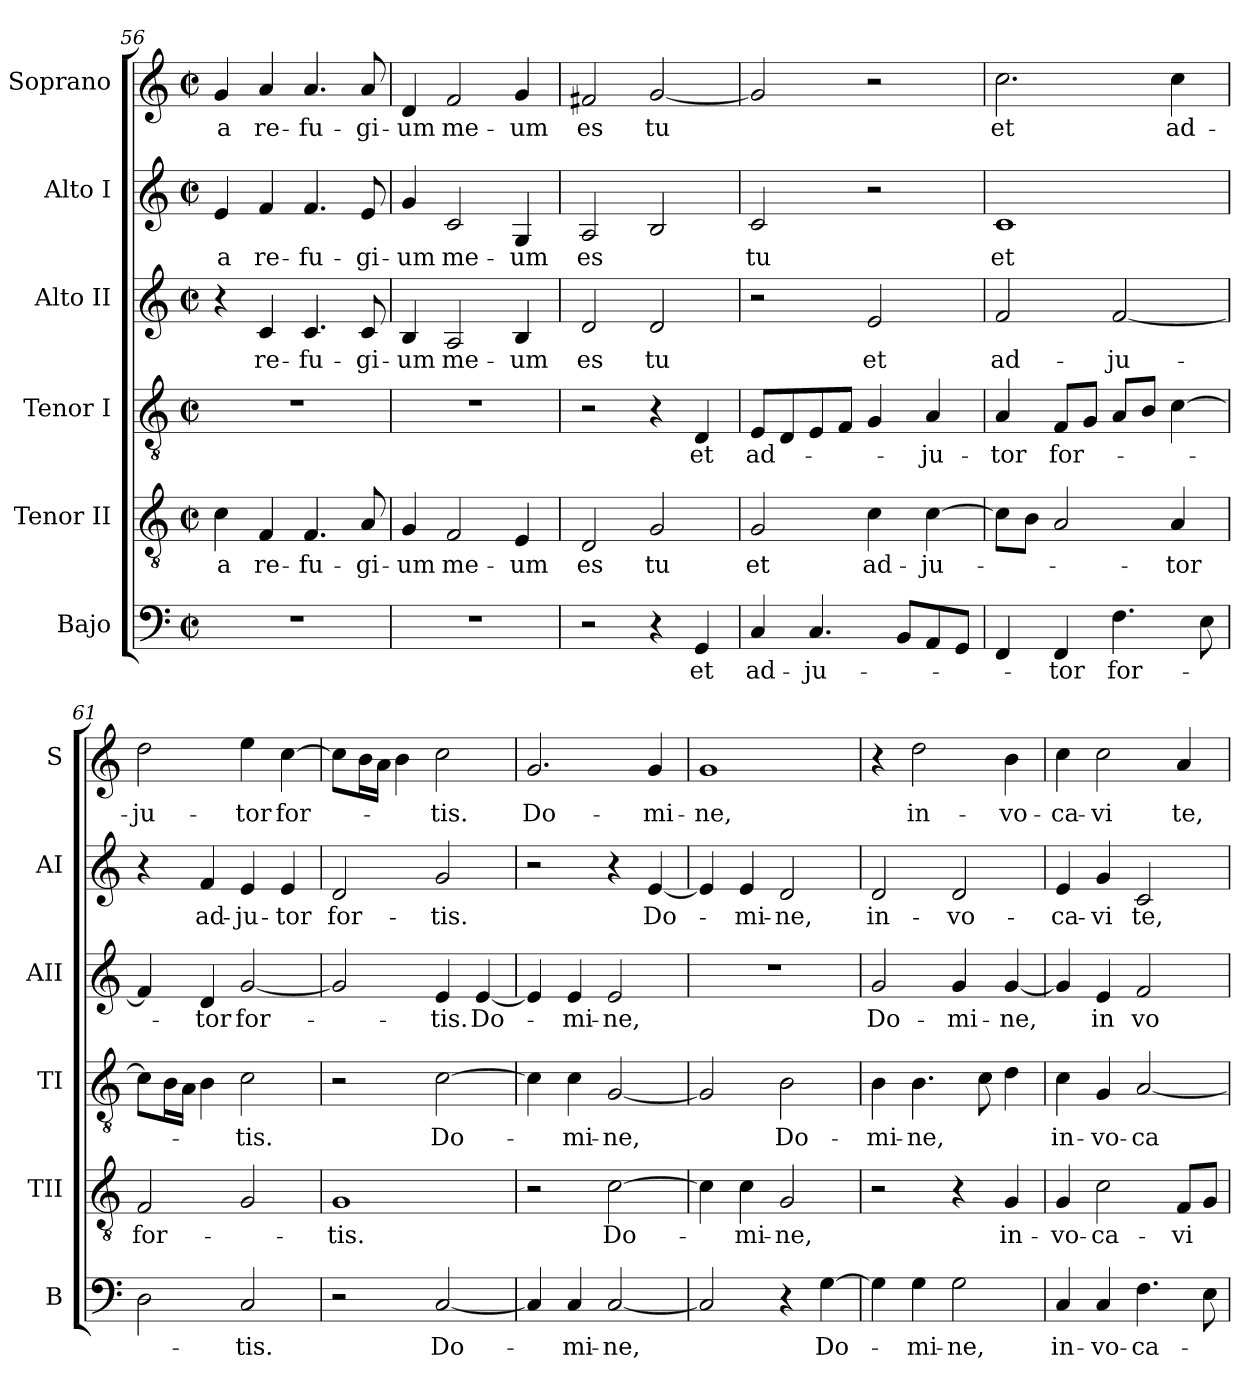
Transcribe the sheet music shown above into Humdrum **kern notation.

**kern	**text	**kern	**text	**kern	**text	**kern	**text	**kern	**text	**kern	**text
*part6	*part6	*part5	*part5	*part4	*part4	*part3	*part3	*part2	*part2	*part1	*part1
*staff6	*staff6	*staff5	*staff5	*staff4	*staff4	*staff3	*staff3	*staff2	*staff2	*staff1	*staff1
*I"Bajo	*	*I"Tenor II	*	*I"Tenor I	*	*I"Alto II	*	*I"Alto I	*	*I"Soprano	*
*I'B	*	*I'TII	*	*I'TI	*	*I'AII	*	*I'AI	*	*I'S	*
*clefF4	*	*clefGv2	*	*clefGv2	*	*clefG2	*	*clefG2	*	*clefG2	*
*k[]	*	*k[]	*	*k[]	*	*k[]	*	*k[]	*	*k[]	*
*C:	*	*C:	*	*C:	*	*C:	*	*C:	*	*C:	*
*M2/2	*	*M2/2	*	*M2/2	*	*M2/2	*	*M2/2	*	*M2/2	*
*met(c|)	*	*met(c|)	*	*met(c|)	*	*met(c|)	*	*met(c|)	*	*met(c|)	*
=56	=56	=56	=56	=56	=56	=56	=56	=56	=56	=56	=56
!	!	!	!LO:LY:b	!	!	!	!	!	!LO:LY:b	!	!LO:LY:b
1r	.	4c\	-a	1r	.	4r	.	4e/	-a	4g/	-a
!	!	!	!LO:LY:b	!	!	!	!LO:LY:b	!	!LO:LY:b	!	!LO:LY:b
.	.	4F/	re-	.	.	4c/	re-	4f/	re-	4a/	re-
!	!	!	!LO:LY:b	!	!	!	!LO:LY:b	!	!LO:LY:b	!	!LO:LY:b
.	.	4.F/	-fu-	.	.	4.c/	-fu-	4.f/	-fu-	4.a/	-fu-
!	!	!	!LO:LY:b	!	!	!	!LO:LY:b	!	!LO:LY:b	!	!LO:LY:b
.	.	8A/	-gi-	.	.	8c/	-gi-	8e/	-gi-	8a/	-gi-
=57	=57	=57	=57	=57	=57	=57	=57	=57	=57	=57	=57
!	!	!	!LO:LY:b	!	!	!	!LO:LY:b	!	!LO:LY:b	!	!LO:LY:b
1r	.	4G/	-um	1r	.	4B/	-um	4g/	-um	4d/	-um
!	!	!	!LO:LY:b	!	!	!	!LO:LY:b	!	!LO:LY:b	!	!LO:LY:b
.	.	2F/	me-	.	.	2A/	me-	2c/	me-	2f/	me-
!	!	!	!LO:LY:b	!	!	!	!LO:LY:b	!	!LO:LY:b	!	!LO:LY:b
.	.	4E/	-um	.	.	4B/	-um	4G/	-um	4g/	-um
!!LO:PB:g=z
=58	=58	=58	=58	=58	=58	=58	=58	=58	=58	=58	=58
!	!	!	!LO:LY:b	!	!	!	!LO:LY:b	!	!LO:LY:b	!	!LO:LY:b
2r	.	2D/	es	2r	.	2d/	es	2A/	es	2f#X/	es
!	!	!	!LO:LY:b	!	!	!	!LO:LY:b	!	!	!	!LO:LY:b
4r	.	2G/	tu	4r	.	2d/	tu	2B/	.	[2g/	tu
!	!LO:LY:b	!	!	!	!LO:LY:b	!	!	!	!	!	!
4GG/	et	.	.	4D/	et	.	.	.	.	.	.
=59	=59	=59	=59	=59	=59	=59	=59	=59	=59	=59	=59
!	!LO:LY:b	!	!LO:LY:b	!	!LO:LY:b	!	!	!	!LO:LY:b	!	!
4C/	ad-	2G/	et	8E/L	ad-	2r	.	2c/	tu	2g/]	.
.	.	.	.	8D/	.	.	.	.	.	.	.
!	!LO:LY:b	!	!	!	!	!	!	!	!	!	!
4.C/	-ju-	.	.	8E/	.	.	.	.	.	.	.
.	.	.	.	8F/J	.	.	.	.	.	.	.
!	!	!	!LO:LY:b	!	!	!	!LO:LY:b	!	!	!	!
.	.	4c\	ad-	4G/	.	2e/	et	2r	.	2r	.
8BB/L	.	.	.	.	.	.	.	.	.	.	.
!	!	!	!LO:LY:b	!	!LO:LY:b	!	!	!	!	!	!
8AA/	.	[4c\	-ju-	4A/	-ju-	.	.	.	.	.	.
8GG/J	.	.	.	.	.	.	.	.	.	.	.
=60	=60	=60	=60	=60	=60	=60	=60	=60	=60	=60	=60
!	!	!	!	!	!LO:LY:b	!	!LO:LY:b	!	!LO:LY:b	!	!LO:LY:b
4FF/	.	8c\L]	.	4A/	-tor	2f/	ad-	1c	et	2.cc\	et
.	.	8B\J	.	.	.	.	.	.	.	.	.
!	!LO:LY:b	!	!	!	!LO:LY:b	!	!	!	!	!	!
4FF/	-tor	2A/	.	8F/L	for-	.	.	.	.	.	.
.	.	.	.	8G/J	.	.	.	.	.	.	.
!	!LO:LY:b	!	!	!	!	!	!LO:LY:b	!	!	!	!
4.F\	for-	.	.	8A/L	.	[2f/	-ju-	.	.	.	.
.	.	.	.	8B/J	.	.	.	.	.	.	.
!	!	!	!LO:LY:b	!	!	!	!	!	!	!	!LO:LY:b
.	.	4A/	-tor	[4c\	.	.	.	.	.	4cc\	ad-
8E\	.	.	.	.	.	.	.	.	.	.	.
=61	=61	=61	=61	=61	=61	=61	=61	=61	=61	=61	=61
!	!	!	!LO:LY:b	!	!	!	!	!	!	!	!LO:LY:b
2D\	.	2F/	for-	8c\L]	.	4f/]	.	4r	.	2dd\	-ju-
.	.	.	.	16B\L	.	.	.	.	.	.	.
.	.	.	.	16A\JJ	.	.	.	.	.	.	.
!	!	!	!	!	!	!	!LO:LY:b	!	!LO:LY:b	!	!
.	.	.	.	4B\	.	4d/	-tor	4f/	ad-	.	.
!	!LO:LY:b	!	!	!	!LO:LY:b	!	!LO:LY:b	!	!LO:LY:b	!	!LO:LY:b
2C/	-tis.	2G/	.	2c\	-tis.	[2g/	for-	4e/	-ju-	4ee\	-tor
!	!	!	!	!	!	!	!	!	!LO:LY:b	!	!LO:LY:b
.	.	.	.	.	.	.	.	4e/	-tor	[4cc\	for-
=62	=62	=62	=62	=62	=62	=62	=62	=62	=62	=62	=62
!	!	!	!LO:LY:b	!	!	!	!	!	!LO:LY:b	!	!
2r	.	1G	-tis.	2r	.	2g/]	.	2d/	for-	8cc\L]	.
.	.	.	.	.	.	.	.	.	.	16b\L	.
.	.	.	.	.	.	.	.	.	.	16a\JJ	.
.	.	.	.	.	.	.	.	.	.	4b\	.
!	!LO:LY:b	!	!	!	!LO:LY:b	!	!LO:LY:b	!	!LO:LY:b	!	!LO:LY:b
[2C/	Do-	.	.	[2c\	Do-	4e/	-tis.	2g/	-tis.	2cc\	-tis.
!	!	!	!	!	!	!	!LO:LY:b	!	!	!	!
.	.	.	.	.	.	[4e/	Do-	.	.	.	.
=63	=63	=63	=63	=63	=63	=63	=63	=63	=63	=63	=63
!	!	!	!	!	!	!	!	!	!	!	!LO:LY:b
4C/]	.	2r	.	4c\]	.	4e/]	.	2r	.	2.g/	Do-
!	!LO:LY:b	!	!	!	!LO:LY:b	!	!LO:LY:b	!	!	!	!
4C/	-mi-	.	.	4c\	-mi-	4e/	-mi-	.	.	.	.
!	!LO:LY:b	!	!LO:LY:b	!	!LO:LY:b	!	!LO:LY:b	!	!	!	!
[2C/	-ne,	[2c\	Do-	[2G/	-ne,	2e/	-ne,	4r	.	.	.
!	!	!	!	!	!	!	!	!	!LO:LY:b	!	!LO:LY:b
.	.	.	.	.	.	.	.	[4e/	Do-	4g/	-mi-
=64	=64	=64	=64	=64	=64	=64	=64	=64	=64	=64	=64
!	!	!	!	!	!	!	!	!	!	!	!LO:LY:b
2C/]	.	4c\]	.	2G/]	.	1r	.	4e/]	.	1g	-ne,
!	!	!	!LO:LY:b	!	!	!	!	!	!LO:LY:b	!	!
.	.	4c\	-mi-	.	.	.	.	4e/	-mi-	.	.
!	!	!	!LO:LY:b	!	!LO:LY:b	!	!	!	!LO:LY:b	!	!
4r	.	2G/	-ne,	2B\	Do-	.	.	2d/	-ne,	.	.
!	!LO:LY:b	!	!	!	!	!	!	!	!	!	!
[4G\	Do-	.	.	.	.	.	.	.	.	.	.
!!LO:LB:g=z
=65	=65	=65	=65	=65	=65	=65	=65	=65	=65	=65	=65
!	!	!	!	!	!LO:LY:b	!	!LO:LY:b	!	!LO:LY:b	!	!
4G\]	.	2r	.	4B\	-mi-	2g/	Do-	2d/	in-	4r	.
!	!LO:LY:b	!	!	!	!LO:LY:b	!	!	!	!	!	!LO:LY:b
4G\	-mi-	.	.	4.B\	-ne,	.	.	.	.	2dd\	in-
!	!LO:LY:b	!	!	!	!	!	!LO:LY:b	!	!LO:LY:b	!	!
2G\	-ne,	4r	.	.	.	4g/	-mi-	2d/	-vo-	.	.
.	.	.	.	8c\	.	.	.	.	.	.	.
!	!	!	!LO:LY:b	!	!	!	!LO:LY:b	!	!	!	!LO:LY:b
.	.	4G/	in-	4d\	.	[4g/	-ne,	.	.	4b\	-vo-
=66	=66	=66	=66	=66	=66	=66	=66	=66	=66	=66	=66
!	!LO:LY:b	!	!LO:LY:b	!	!LO:LY:b	!	!	!	!LO:LY:b	!	!LO:LY:b
4C/	in-	4G/	-vo-	4c\	in-	4g/]	.	4e/	-ca-	4cc\	-ca-
!	!LO:LY:b	!	!LO:LY:b	!	!LO:LY:b	!	!LO:LY:b	!	!LO:LY:b	!	!LO:LY:b
4C/	-vo-	2c\	-ca-	4G/	-vo-	4e/	in	4g/	-vi	2cc\	-vi
!	!LO:LY:b	!	!	!	!LO:LY:b	!	!LO:LY:b	!	!LO:LY:b	!	!
4.F\	-ca-	.	.	[2A/	-ca-	2f/	vo-	2c/	te,	.	.
!	!	!	!LO:LY:b	!	!	!	!	!	!	!	!LO:LY:b
.	.	8F/L	-vi	.	.	.	.	.	.	4a/	te,
8E\	.	8G/J	.	.	.	.	.	.	.	.	.
=	=	=	=	=	=	=	=	=	=	=	=
*-	*-	*-	*-	*-	*-	*-	*-	*-	*-	*-	*-
